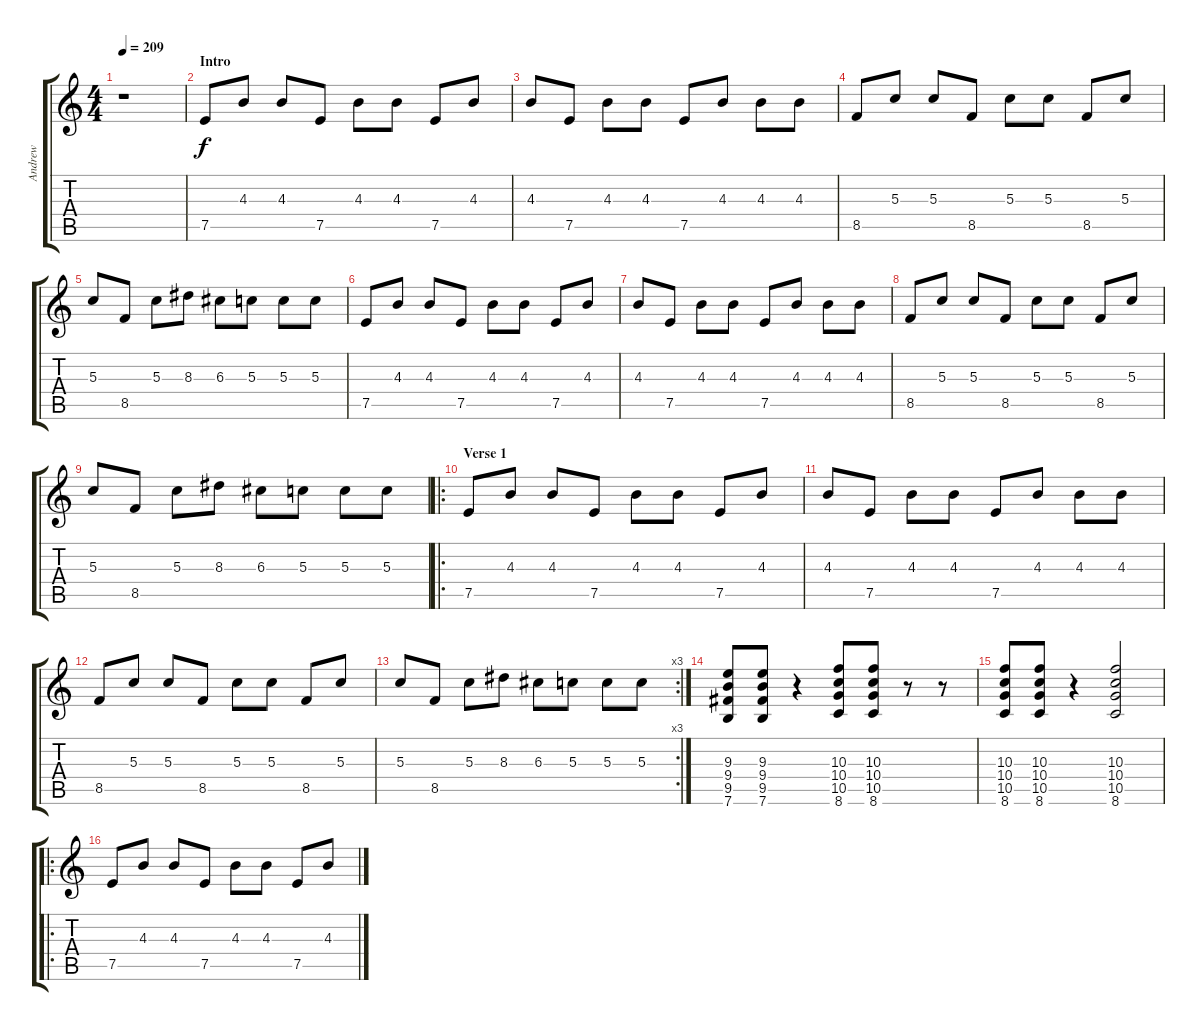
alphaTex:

\track ("Andrew" "Andrew") {instrument electricguitarjazz}
\staff {score tabs}
\tuning (E4 B3 G3 D3 A2 E2) {hide}
\ts (4 4)
\tempo 209
\clef g2
\ks c
r.1{dy f instrument electricguitarjazz} |
\section ("" "Intro")
7.5.8 4.3.8 4.3.8 7.5.8 4.3.8 4.3.8 7.5.8 4.3.8 |
4.3.8 7.5.8 4.3.8 4.3.8 7.5.8 4.3.8 4.3.8 4.3.8 |
8.5.8 5.3.8 5.3.8 8.5.8 5.3.8 5.3.8 8.5.8 5.3.8 |
5.3.8 8.5.8 5.3.8 8.3.8 6.3.8 5.3.8 5.3.8 5.3.8 |
7.5.8 4.3.8 4.3.8 7.5.8 4.3.8 4.3.8 7.5.8 4.3.8 |
4.3.8 7.5.8 4.3.8 4.3.8 7.5.8 4.3.8 4.3.8 4.3.8 |
8.5.8 5.3.8 5.3.8 8.5.8 5.3.8 5.3.8 8.5.8 5.3.8 |
5.3.8 8.5.8 5.3.8 8.3.8 6.3.8 5.3.8 5.3.8 5.3.8 |
\ro
\section ("" "Verse 1")
7.5.8 4.3.8 4.3.8 7.5.8 4.3.8 4.3.8 7.5.8 4.3.8 |
4.3.8 7.5.8 4.3.8 4.3.8 7.5.8 4.3.8 4.3.8 4.3.8 |
8.5.8 5.3.8 5.3.8 8.5.8 5.3.8 5.3.8 8.5.8 5.3.8 |
\rc 3
5.3.8 8.5.8 5.3.8 8.3.8 6.3.8 5.3.8 5.3.8 5.3.8 |
(9.3 9.4 9.5 7.6).8 (9.3 9.4 9.5 7.6).8 r.4 (10.3 10.4 10.5 8.6).8 (10.3 10.4 10.5 8.6).8 r.8 r.8 |
(10.3 10.4 10.5 8.6).8 (10.3 10.4 10.5 8.6).8 r.4 (10.3 10.4 10.5 8.6).2 |
\ro
7.5.8 4.3.8 4.3.8 7.5.8 4.3.8 4.3.8 7.5.8 4.3.8
